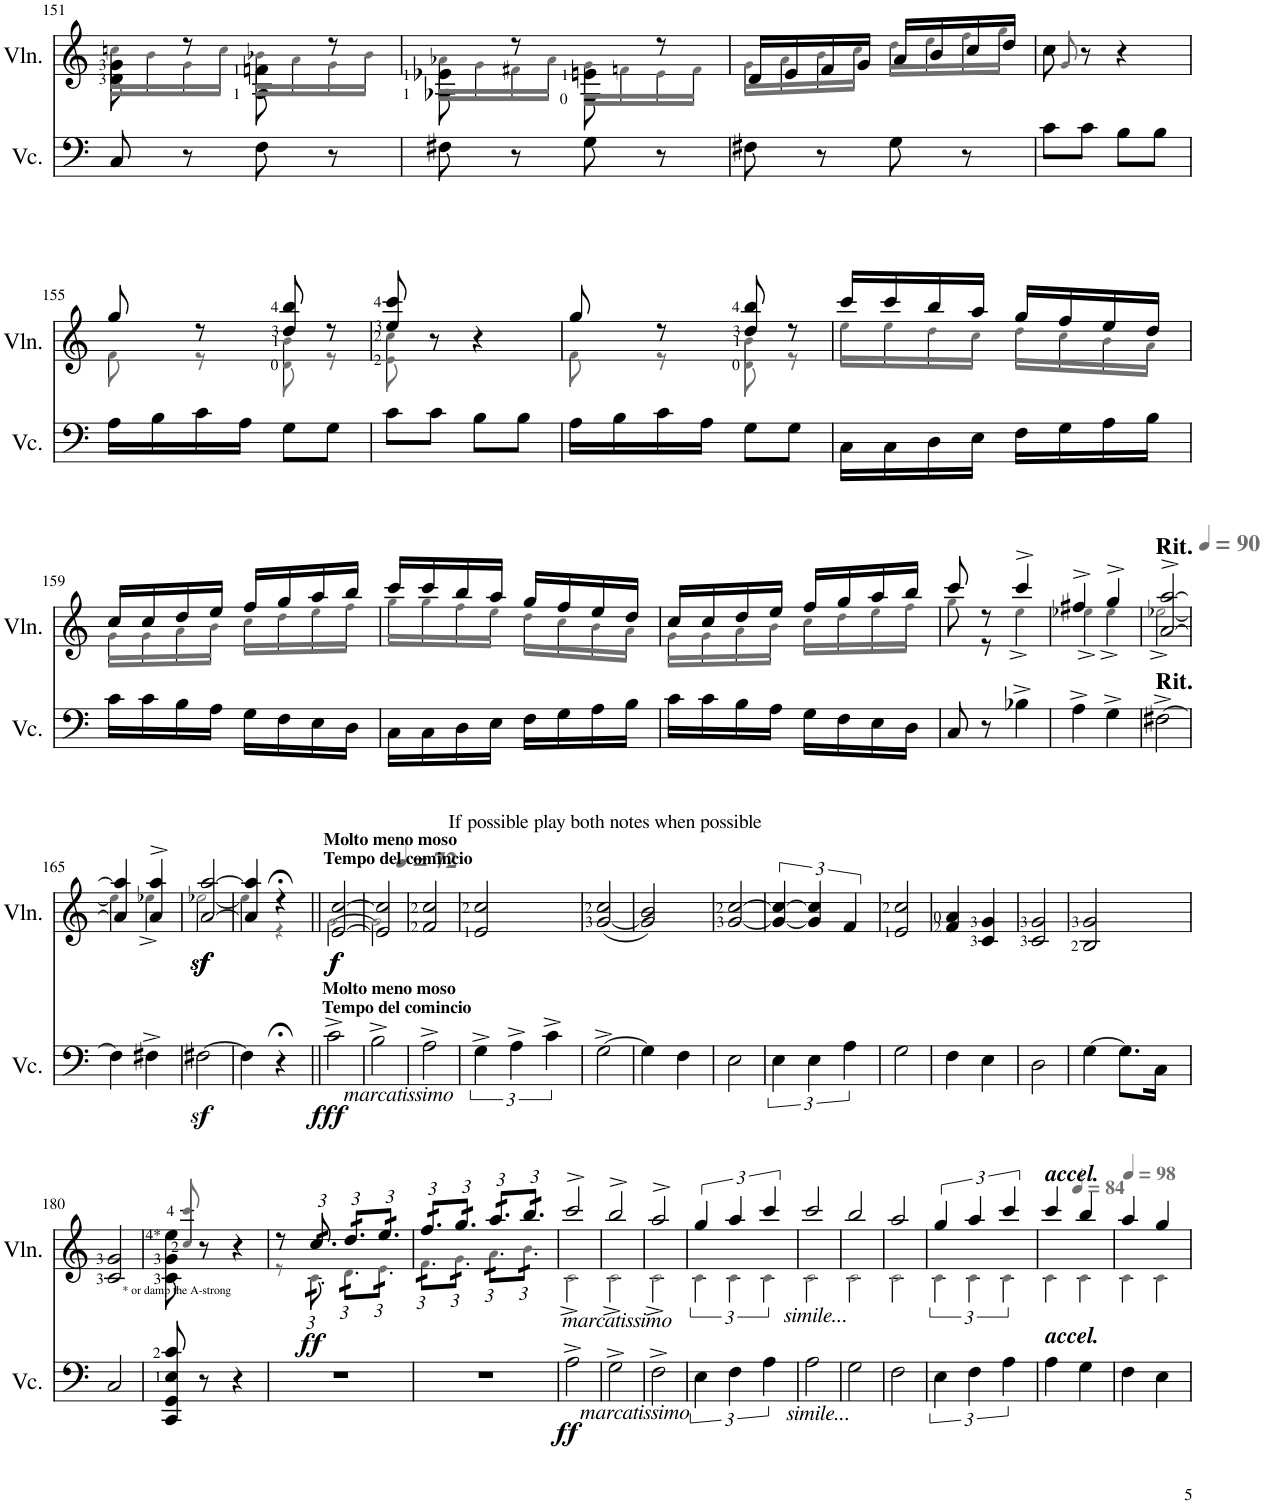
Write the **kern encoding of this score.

**kern	**dynam	**kern	**dynam
*part2	*part2	*part1	*part1
*staff2	*staff2	*staff1	*staff1
*I"Violoncello	*	*I"Violin	*
*I'Vc.	*	*I'Vln.	*
!!LO:PB:g=z
*clefF4	*	*clefG2	*
*k[]	*	*k[]	*
*M2/4	*	*M2/4	*
=151	=151	=151	=151
*	*	*^	*
8C/	.	8d\ 8g\	16ccni\LL	.
.	.	.	16bi\	.
8r	.	8r	16gi\	.
.	.	.	16cci\JJ	.
8F\	.	8A\ 8fn\	16b-Xi\LL	.
.	.	.	16ai\	.
8r	.	8r	16gi\	.
.	.	.	16b-i\JJ	.
=152	=152	=152	=152	=152
8F#X\	.	8A-X\ 8e-X\	16a-Xi\LL	.
.	.	.	16gi\	.
8r	.	8r	16f#Xi\	.
.	.	.	16a-i\JJ	.
8G\	.	8G\ 8en\	16gi\LL	.
.	.	.	16fni\	.
8r	.	8r	16ei\	.
.	.	.	16fi\JJ	.
=153	=153	=153	=153	=153
8F#X\	.	16d/LL	16gi\LL	.
.	.	16e/	16ai\	.
8r	.	16f/	16bi\	.
.	.	16g/JJ	16cci\JJ	.
8G\	.	16a/LL	16ddi\LL	.
.	.	16b/	16eei\	.
8r	.	16cc/	16ffi\	.
.	.	16dd/JJ	16ggi\JJ	.
=154	=154	=154	=154	=154
8c\L	.	8cc\	8gi/	.
8c\J	.	8r	4.ryy	.
8B\L	.	4r	.	.
8B\J	.	.	.	.
!!LO:LB:g=z	!!
=155	=155	=155	=155	=155
16A\LL	.	8gg/	8fi\	.
16B\	.	.	.	.
16c\	.	8r	8r	.
16A\JJ	.	.	.	.
8G\L	.	8dd/ 8bb/	8di\ 8bi\	.
8G\J	.	8r	8r	.
=156	=156	=156	=156	=156
8c\L	.	8ee/ 8ccc/	8ei\ 8cci\	.
8c\J	.	8r	4.ryy	.
8B\L	.	4r	.	.
8B\J	.	.	.	.
=157	=157	=157	=157	=157
16A\LL	.	8gg/	8fi\	.
16B\	.	.	.	.
16c\	.	8r	8r	.
16A\JJ	.	.	.	.
8G\L	.	8dd/ 8bb/	8di\ 8bi\	.
8G\J	.	8r	8r	.
=158	=158	=158	=158	=158
16C\LL	.	16ccc/LL	16eei\LL	.
16C\	.	16ccc/	16eei\	.
16D\	.	16bb/	16ddi\	.
16E\JJ	.	16aa/JJ	16cci\JJ	.
16F\LL	.	16gg/LL	16ddi\LL	.
16G\	.	16ff/	16cci\	.
16A\	.	16ee/	16bi\	.
16B\JJ	.	16dd/JJ	16ai\JJ	.
!!LO:LB:g=z	!!
=159	=159	=159	=159	=159
16c\LL	.	16cc/LL	16gi\LL	.
16c\	.	16cc/	16gi\	.
16B\	.	16dd/	16ai\	.
16A\JJ	.	16ee/JJ	16bi\JJ	.
16G\LL	.	16ff/LL	16cci\LL	.
16F\	.	16gg/	16ddi\	.
16E\	.	16aa/	16eei\	.
16D\JJ	.	16bb/JJ	16ffi\JJ	.
=160	=160	=160	=160	=160
16C\LL	.	16ccc/LL	16ggi\LL	.
16C\	.	16ccc/	16ggi\	.
16D\	.	16bb/	16ffi\	.
16E\JJ	.	16aa/JJ	16eei\JJ	.
16F\LL	.	16gg/LL	16ddi\LL	.
16G\	.	16ff/	16cci\	.
16A\	.	16ee/	16bi\	.
16B\JJ	.	16dd/JJ	16ai\JJ	.
=161	=161	=161	=161	=161
16c\LL	.	16cc/LL	16gi\LL	.
16c\	.	16cc/	16gi\	.
16B\	.	16dd/	16ai\	.
16A\JJ	.	16ee/JJ	16bi\JJ	.
16G\LL	.	16ff/LL	16cci\LL	.
16F\	.	16gg/	16ddi\	.
16E\	.	16aa/	16eei\	.
16D\JJ	.	16bb/JJ	16ffi\JJ	.
=162	=162	=162	=162	=162
8C/	.	8ccc/	8ggi\	.
8r	.	8r	8r	.
4B-X^\	.	4ccc^/	4ee^i\	.
=163	=163	=163	=163	=163
4A^\	.	4ff#X^/	4ee-X^i\	.
4G^\	.	4gg^/	4ee-^i\	.
=164	=164	=164	=164	=164
*	*	*MM90	*	*
!	!	!LO:TX:a:B:t=Rit.	!	!
!LO:TX:a:B:t=Rit.	!	!	!	!
[2F#X^\	.	[2a/^ [2aa/^	2ee-X^i\	.
!!LO:LB:g=z	!!
=165	=165	=165	=165	=165
4F#\]	.	4a/] 4aa/]	4ee-i\	.
4F#X^\	.	4a/^ 4aa/^	4ee-X^i\	.
=166	=166	=166	=166	=166
!	!	!	!	!LO:DY:b
!	!	!	!	!LO:DY:n=1:b
!	!	!	!	!LO:DY:n=2:b
[2F#Xz<\	.	[2a/ [2aa/	2ee-Xi\	sf sf sf
=167	=167	=167	=167	=167
4F#\]	.	4a/] 4aa/]	4ee-i\	.
4r;<	.	4r;<	4r	.
=168||	=168||	=168||	=168||	=168||
*	*	*MM72	*	*
!	!	!LO:TX:a:B:t=Molto meno moso	!	!
!	!	!LO:TX:a:t=Tempo del comincio	!	!
!LO:TX:a:B:t=Molto meno moso	!	!	!	!
!LO:TX:a:t=Tempo del comincio	!	!	!	!
!LO:TX:b:i:t=marcatissimo	!	!	!	!
!	!LO:DY:b	!	!	!LO:DY:b
!	!	!	!	!LO:DY:n=1:b
2c^\	fff	[2e/ [2cc/	2gi\	f f
=169	=169	=169	=169	=169
2B^\	.	2e/] 2cc/]	2gi\	.
*	*	*v	*v	*
=170	=170	=170	=170
2A^\	.	2f/ 2cc/	.
=171	=171	=171	=171
!	!	!LO:TX:a:t=If possible play both notes when possible	!
6G^\	.	2e/ 2cc/	.
6A^\	.	.	.
6c^\	.	.	.
=172	=172	=172	=172
[2G^\	.	([2g/ 2cc/	.
=173	=173	=173	=173
4G\]	.	2g/] 2b/)	.
4F\	.	.	.
=174	=174	=174	=174
2E\	.	[2g/ [2cc/	.
=175	=175	=175	=175
6E\	.	6g/_ 6cc/_	.
6E\	.	6g/] 6cc/]	.
6A\	.	6f/	.
=176	=176	=176	=176
2G\	.	2e/ 2cc/	.
=177	=177	=177	=177
4F\	.	4f/ 4a/	.
4E\	.	4c/ 4g/	.
=178	=178	=178	=178
2D\	.	2c/ 2g/	.
=179	=179	=179	=179
[4G\	.	2B/ 2g/	.
8.G\L]	.	.	.
16C\Jk	.	.	.
!!LO:LB:g=z
=180	=180	=180	=180
2C/	.	2c/ 2g/	.
=181	=181	=181	=181
*	*	*^	*
!	!	!LO:TX:b:t=* or damp the A-strong	!	!
8CC/ 8GG/ 8E/ 8c/	.	8c\ 8g\ 8ee\	8cci/ 8ccci/	.
8r	.	8r	4.ryy	.
4r	.	4r	.	.
=182	=182	=182	=182	=182
2r	.	8r	8r	.
!	!	!	!	!LO:DY:b
*	*	*tremolo	*	*
.	.	24cc/	24ci\	ff
.	.	24cc/	24ci\	.
.	.	24cc/	24ci\	.
.	.	24dd/LL	24di\LL	.
.	.	24dd/	24di\	.
.	.	24dd/	24di\	.
.	.	24ee/	24ei\	.
.	.	24ee/	24ei\	.
.	.	24ee/JJ	24ei\JJ	.
=183	=183	=183	=183	=183
2r	.	24ff/LL	24fi\LL	.
.	.	24ff/	24fi\	.
.	.	24ff/	24fi\	.
.	.	24gg/	24gi\	.
.	.	24gg/	24gi\	.
.	.	24gg/JJ	24gi\JJ	.
.	.	24aa/LL	24ai\LL	.
.	.	24aa/	24ai\	.
.	.	24aa/	24ai\	.
.	.	24bb/	24bi\	.
.	.	24bb/	24bi\	.
.	.	24bb/JJ	24bi\JJ	.
*	*	*Xtremolo	*	*
=184	=184	=184	=184	=184
!	!	!LO:TX:b:i:t=marcatissimo	!	!
!LO:TX:b:i:t=marcatissimo	!	!	!	!
!	!LO:DY:b	!	!	!
2A^\	ff	2ccc^/	2c^i\	.
=185	=185	=185	=185	=185
2G^\	.	2bb^/	2c^i\	.
=186	=186	=186	=186	=186
2F^\	.	2aa^/	2c^i\	.
=187	=187	=187	=187	=187
!	!	!LO:TX:b:i:t=simile...	!	!
!LO:TX:b:i:t=simile...	!	!	!	!
6E\	.	6gg/	6ci\	.
6F\	.	6aa/	6ci\	.
6A\	.	6ccc/	6ci\	.
=188	=188	=188	=188	=188
2A\	.	2ccc/	2ci\	.
=189	=189	=189	=189	=189
2G\	.	2bb/	2ci\	.
=190	=190	=190	=190	=190
2F\	.	2aa/	2ci\	.
=191	=191	=191	=191	=191
6E\	.	6gg/	6ci\	.
6F\	.	6aa/	6ci\	.
6A\	.	6ccc/	6ci\	.
=192	=192	=192	=192	=192
*	*	*MM84	*	*
!	!	!LO:TX:a:Bi:t=accel.	!	!
!LO:TX:a:Bi:t=accel.	!	!	!	!
4A\	.	4ccc/	4ci\	.
4G\	.	4bb/	4ci\	.
=193	=193	=193	=193	=193
*	*	*MM98	*	*
4F\	.	4aa/	4ci\	.
4E\	.	4gg/	4ci\	.
*	*	*v	*v	*
=	=	=	=
*-	*-	*-	*-
